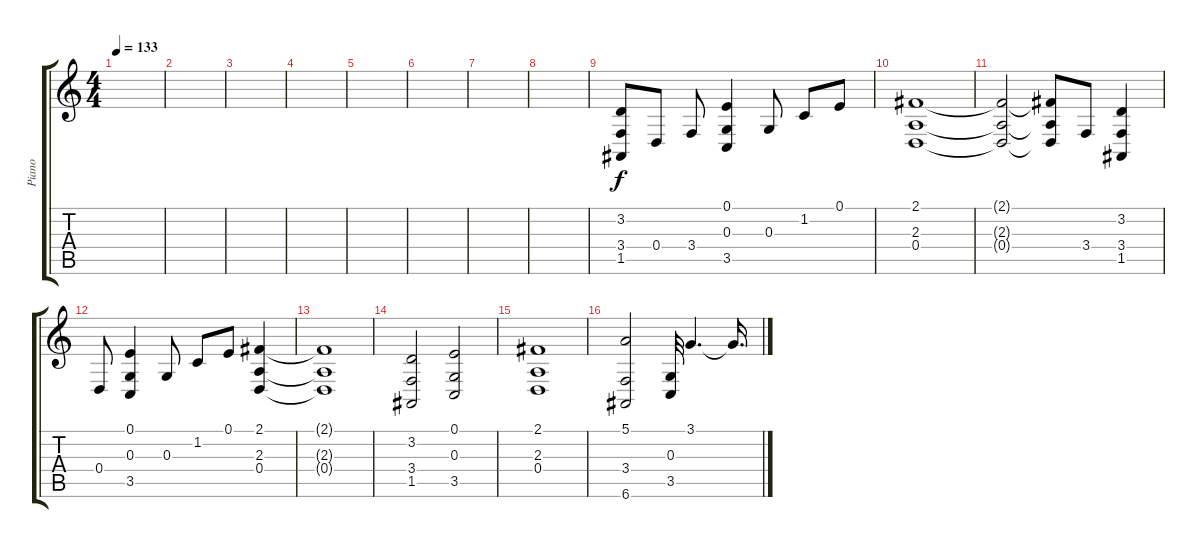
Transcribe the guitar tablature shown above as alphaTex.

\track ("Piano" "Piano") {instrument acousticgrandpiano}
\staff {score tabs}
\tuning (E4 B3 G3 D3 A2 E2) {hide}
\ts (4 4)
\tempo 133
\clef g2
\ks c
|
|
|
|
|
|
|
|
(3.2 3.4 1.5).8 0.4.8 3.4.8 (0.1 0.3 3.5).4 0.3.8 1.2.8 0.1.8 |
(2.1 2.3 0.4).1 |
(2.1{t} 2.3{t} 0.4{t}).2 (2.1{t} 2.3{t} 0.4{t}).8 3.4.8 (3.2 3.4 1.5).4 |
0.4.8 (0.1 0.3 3.5).4 0.3.8 1.2.8 0.1.8 (2.1 2.3 0.4).4 |
(2.1{t} 2.3{t} 0.4{t}).1 |
(3.2 3.4 1.5).2 (0.1 0.3 3.5).2 |
(2.1 2.3 0.4).1 |
(5.1 3.4 6.6).2 (0.3 3.5).32 3.1.4{d} 3.1{t}.16{d}
